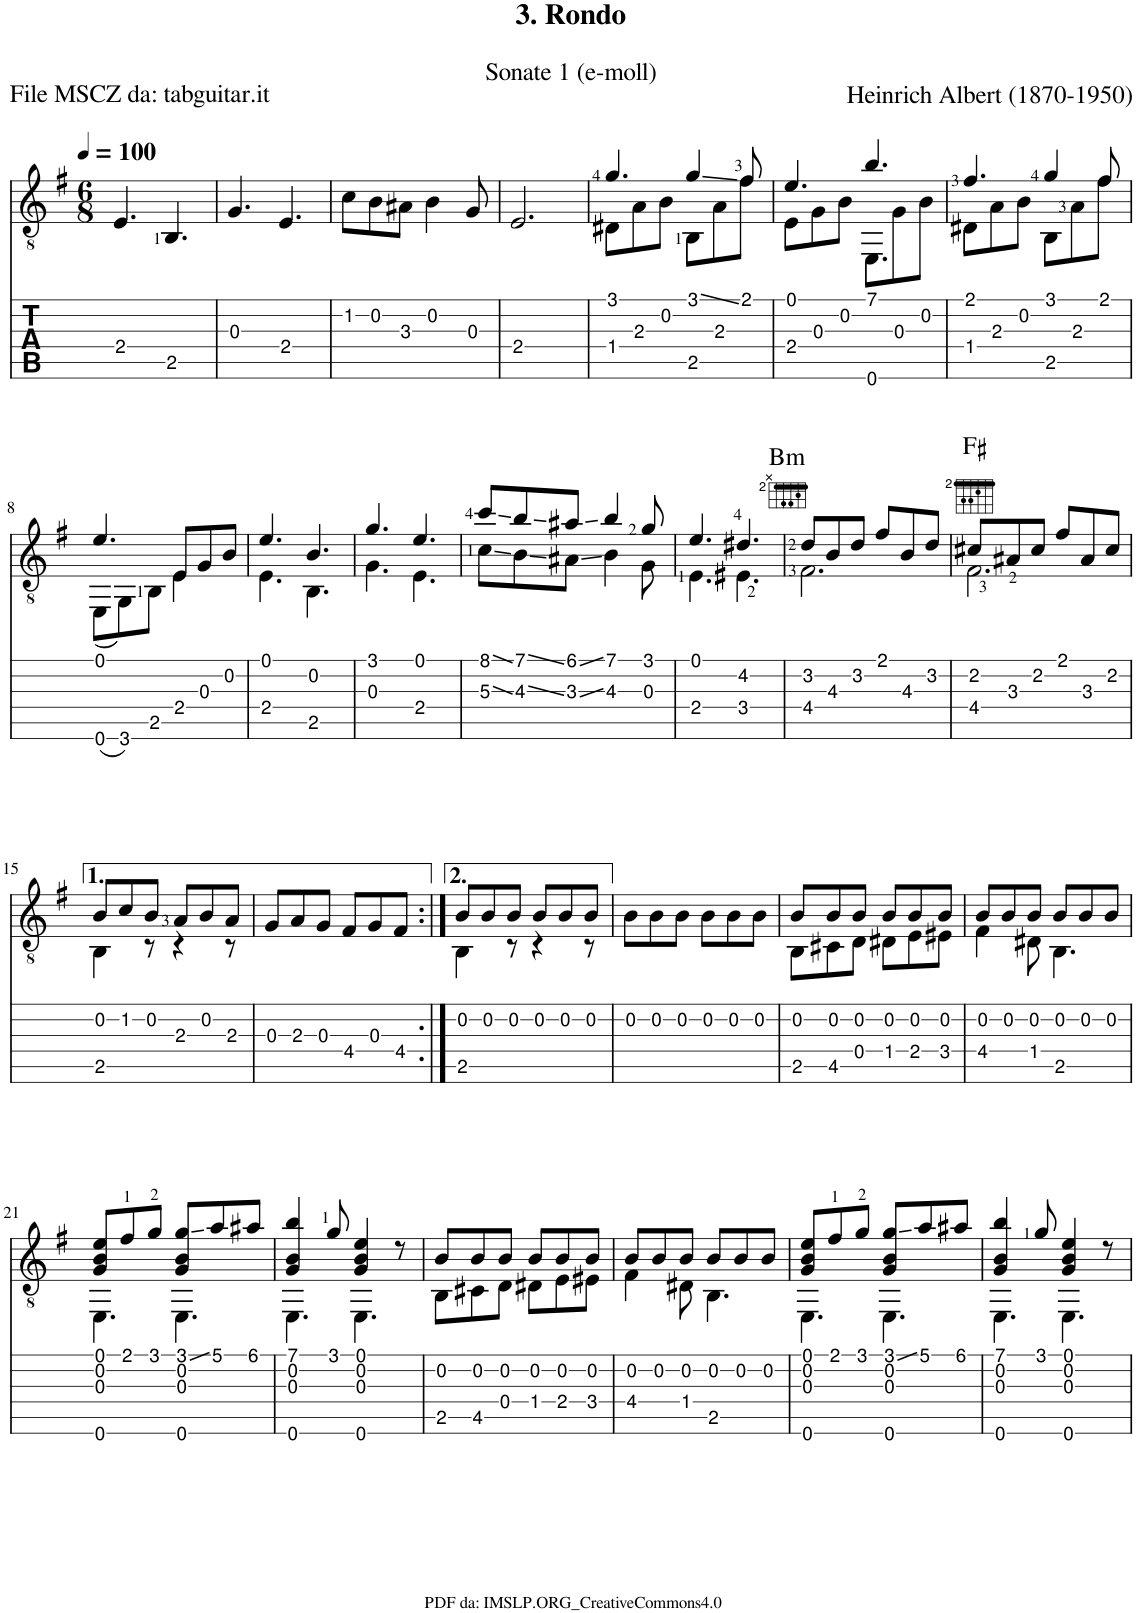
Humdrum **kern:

**kern	**kern	**harte
*part1	*part1	*part1
*staff2	*staff1	*
*I"Guitar	*	*
*I'Guit.	*	*
*stria6	*	*
*	*clefGv2	*
*k[f#]	*k[f#]	*
*M6/8	*M6/8	*
*MM100	*MM100	*
=1	=1	=1
4.E	4.E/	.
4.BB	4.BB/	.
=2	=2	=2
4.G	4.G/	.
4.E	4.E/	.
=3	=3	=3
8cL	8c\L	.
8B	8B\	.
8A#J	8A#X\J	.
4B	4B\	.
8G	8G/	.
=4	=4	=4
2.E	2.E/	.
=5	=5	=5
*^	*^	*
*	*^	*	*^	*
4.g	8D#L	4.D#	4.g/	8D#X\L	4.D#\	.
.	8A	.	.	8A\	.	.
.	8BJ	.	.	8B\J	.	.
4g	8BBL	4.BB	4g/	8BB\L	4.BB\	.
.	8A	.	.	8A\	.	.
8f#	8f#J	.	8f#/	8f#\J	.	.
=6	=6	=6	=6	=6	=6	=6
4.e	8EL	4.E	4.e/	8E\L	4.E\	.
.	8G	.	.	8G\	.	.
.	8BJ	.	.	8B\J	.	.
4.b	8EEL	4.EE	4.b/	8EE\L	4.EE\	.
.	8G	.	.	8G\	.	.
.	8BJ	.	.	8B\J	.	.
=7	=7	=7	=7	=7	=7	=7
4.f#	8D#XL	4.D#	4.f#/	8D#X\L	4.D#\	.
.	8A	.	.	8A\	.	.
.	8BJ	.	.	8B\J	.	.
4g	8BBL	4.BB	4g/	8BB\L	4.BB\	.
.	8A	.	.	8A\	.	.
8f#	8f#J	.	8f#/	8f#\J	.	.
*	*v	*v	*	*	*	*
*	*	*	*v	*v	*
!!LO:LB:g=z
=8	=8	=8	=8	=8
4.e	8EEL	4.e/	(8EE\L	.
.	8GG	.	8GG\)	.
.	8BBJ	.	8BB\J	.
8EL	4.E	8E/L	4.E\	.
8G	.	8G/	.	.
8BJ	.	8B/J	.	.
=9	=9	=9	=9	=9
4.e	4.E	4.e/	4.E\	.
4.B	4.BB	4.B/	4.BB\	.
=10	=10	=10	=10	=10
4.g	4.G	4.g/	4.G\	.
4.e	4.E	4.e/	4.E\	.
=11	=11	=11	=11	=11
8ccL	8cL	8cc/L	8c\L	.
8b	8B	8b/	8B\	.
8a#J	8A#J	8a#X/J	8A#X\J	.
4b	4B	4b/	4B\	.
8g	8G	8g/	8G\	.
=12	=12	=12	=12	=12
4.e	4.E	4.e/	4.E\	.
4.d#X	4.E#	4.d#X/	4.E#X\	.
=13	=13	=13	=13	=13
!	!	!	!	!LO:H:kt=m
8dL	2.F#	8d/L	2.F#\	B:min
8B	.	8B/	.	.
8dJ	.	8d/J	.	.
8f#L	.	8f#/L	.	.
8B	.	8B/	.	.
8dJ	.	8d/J	.	.
=14	=14	=14	=14	=14
8c#L	2.F#	8c#X/L	2.F#\	F#:maj
8A#	.	8A#X/	.	.
8c#J	.	8c#/J	.	.
8f#L	.	8f#/L	.	.
8A#	.	8A#/	.	.
8c#J	.	8c#/J	.	.
!!LO:LB:g=z	!!
=15	=15	=15	=15	=15
8BL	4BB	8B/L	4BB\	.
8c	.	8c/	.	.
8BJ	8r	8B/J	8r	.
8AL	4r	8A/L	4r	.
8B	.	8B/	.	.
8AJ	8r	8A/J	8r	.
*v	*v	*	*	*
*	*v	*v	*
=16	=16	=16
8GL	8G/L	.
8A	8A/	.
8GJ	8G/J	.
8F#L	8F#/L	.
8G	8G/	.
8F#J	8F#/J	.
=17:|!	=17:|!	=17:|!
*^	*^	*
8BL	4BB	8B/L	4BB\	.
8B	.	8B/	.	.
8BJ	8r	8B/J	8r	.
8BL	4r	8B/L	4r	.
8B	.	8B/	.	.
8BJ	8r	8B/J	8r	.
*v	*v	*	*	*
*	*v	*v	*
=18	=18	=18
8BL	8B\L	.
8B	8B\	.
8BJ	8B\J	.
8BL	8B\L	.
8B	8B\	.
8BJ	8B\J	.
=19	=19	=19
*^	*^	*
8BL	8BBL	8B/L	8BB\L	.
8B	8C#	8B/	8C#X\	.
8BJ	8DJ	8B/J	8D\J	.
8BL	8D#L	8B/L	8D#X\L	.
8B	8E	8B/	8E\	.
8BJ	8E#J	8B/J	8E#X\J	.
=20	=20	=20	=20	=20
8BL	4F#	8B/L	4F#\	.
8B	.	8B/	.	.
8BJ	8D#	8B/J	8D#X\	.
8BL	4.BB	8B/L	4.BB\	.
8B	.	8B/	.	.
8BJ	.	8B/J	.	.
!!LO:LB:g=z	!!
=21	=21	=21	=21	=21
8G\ 8B\ 8e\L	4.EE	8G/ 8B/ 8e/L	4.EE\	.
8f#	.	8f#/	.	.
8gJ	.	8g/J	.	.
8G\ 8B\ 8g\L	4.EE	8G/ 8B/ 8g/L	4.EE\	.
8a	.	8a/	.	.
8a#J	.	8a#X/J	.	.
=22	=22	=22	=22	=22
4G 4B 4b	4.EE	4G/ 4B/ 4b/	4.EE\	.
8g	.	8g/	.	.
4G 4B 4e	4.EE	4G/ 4B/ 4e/	4.EE\	.
8r	.	8r	.	.
=23	=23	=23	=23	=23
8BL	8BBL	8B/L	8BB\L	.
8B	8C#X	8B/	8C#X\	.
8BJ	8DJ	8B/J	8D\J	.
8BL	8D#XL	8B/L	8D#X\L	.
8B	8E	8B/	8E\	.
8BJ	8E#XJ	8B/J	8E#X\J	.
=24	=24	=24	=24	=24
8BL	4F#	8B/L	4F#\	.
8B	.	8B/	.	.
8BJ	8D#X	8B/J	8D#X\	.
8BL	4.BB	8B/L	4.BB\	.
8B	.	8B/	.	.
8BJ	.	8B/J	.	.
=25	=25	=25	=25	=25
8G\ 8B\ 8e\L	4.EE	8G/ 8B/ 8e/L	4.EE\	.
8f#	.	8f#/	.	.
8gJ	.	8g/J	.	.
8G\ 8B\ 8g\L	4.EE	8G/ 8B/ 8g/L	4.EE\	.
8a	.	8a/	.	.
8a#XJ	.	8a#X/J	.	.
=26	=26	=26	=26	=26
4G 4B 4b	4.EE	4G/ 4B/ 4b/	4.EE\	.
8g	.	8g/	.	.
4G 4B 4e	4.EE	4G/ 4B/ 4e/	4.EE\	.
8r	.	8r	.	.
*v	*v	*	*	*
*	*v	*v	*
=	=	=
*-	*-	*-
